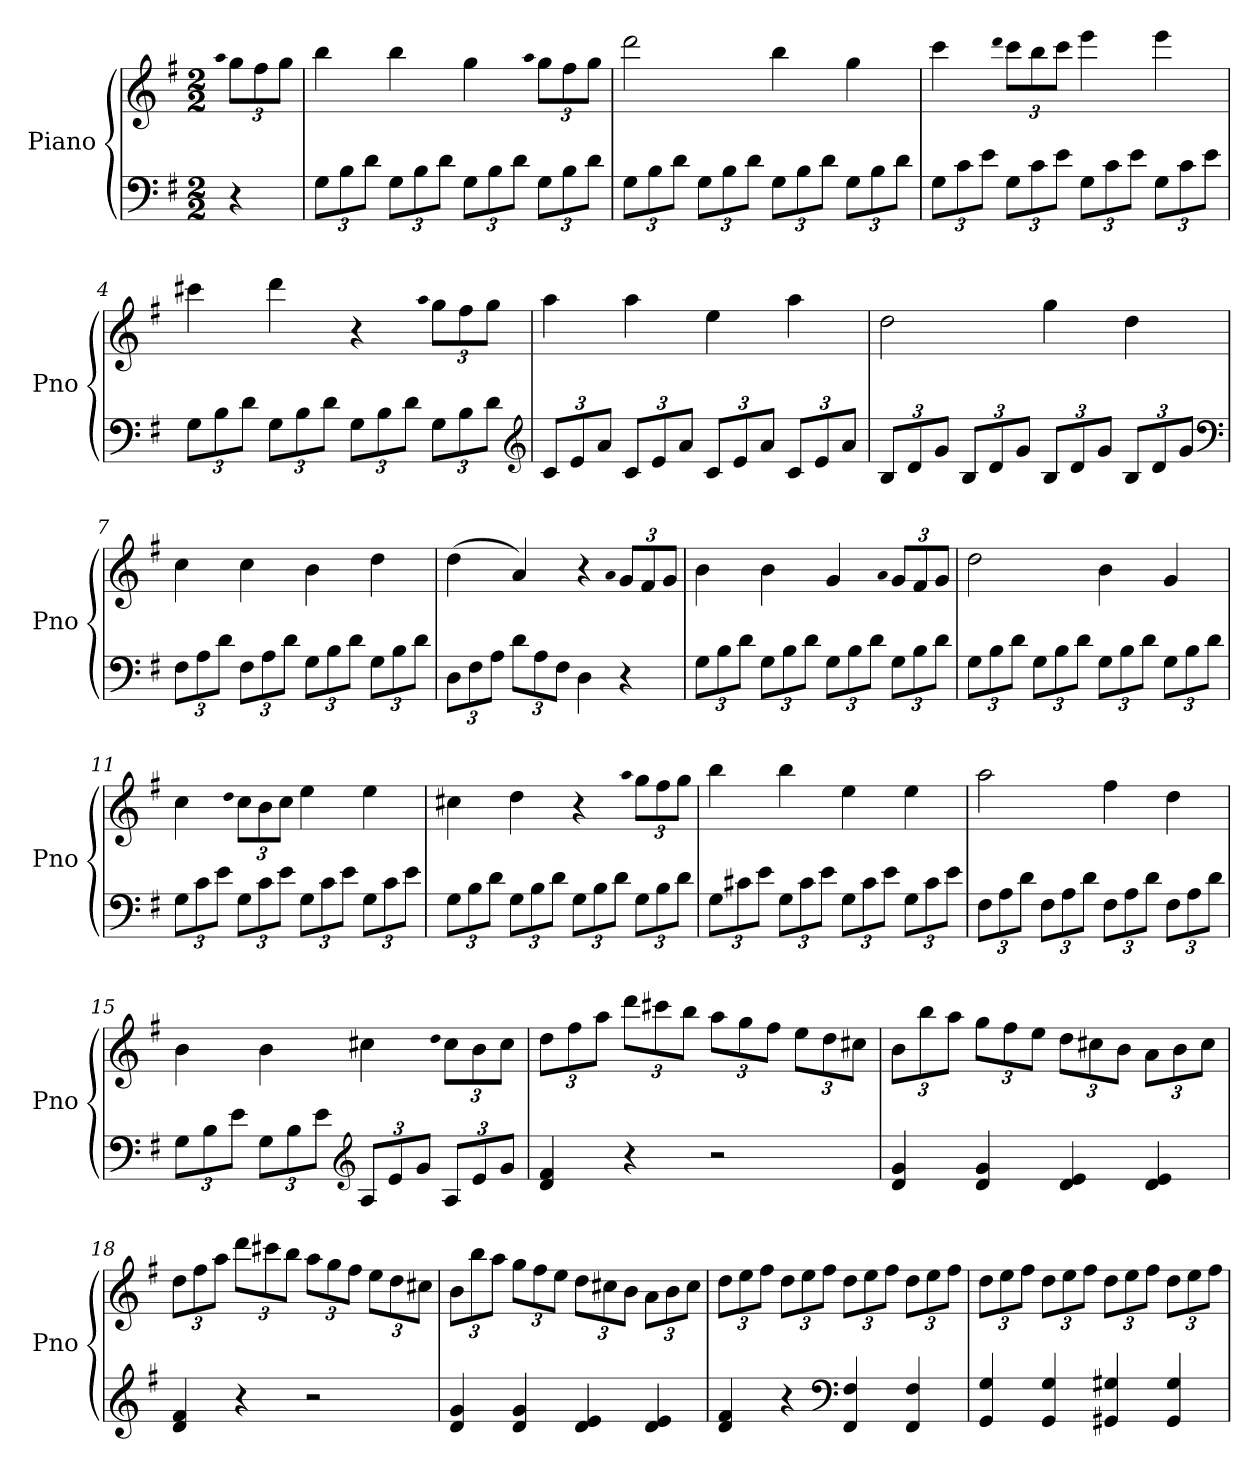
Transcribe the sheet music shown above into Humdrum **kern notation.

**kern	**kern
*part1	*part1
*staff2	*staff1
*I"Piano	*
*I'Pno	*
*clefF4	*clefG2
*k[f#]	*k[f#]
*G:	*G:
*M2/2	*M2/2
*MM200	*MM200
=	=
.	qaa
4r	12gg\L
.	12ff#\
.	12gg\J
=1	=1
12G\L	4bb\
12B\	.
12d\J	.
12G\L	4bb\
12B\	.
12d\J	.
12G\L	4gg\
12B\	.
12d\J	.
.	qaa
12G\L	12gg\L
12B\	12ff#\
12d\J	12gg\J
=2	=2
12G\L	2ddd\
12B\	.
12d\J	.
12G\L	.
12B\	.
12d\J	.
12G\L	4bb\
12B\	.
12d\J	.
12G\L	4gg\
12B\	.
12d\J	.
=3	=3
12G\L	4ccc\
12c\	.
12e\J	.
.	qddd
12G\L	12ccc\L
12c\	12bb\
12e\J	12ccc\J
12G\L	4eee\
12c\	.
12e\J	.
12G\L	4eee\
12c\	.
12e\J	.
=4	=4
12G\L	4ccc#X\
12B\	.
12d\J	.
12G\L	4ddd\
12B\	.
12d\J	.
12G\L	4r
12B\	.
12d\J	.
.	qaa
12G\L	12gg\L
12B\	12ff#\
12d\J	12gg\J
*clefG2	*
=5	=5
12c/L	4aa\
12e/	.
12a/J	.
12c/L	4aa\
12e/	.
12a/J	.
12c/L	4ee\
12e/	.
12a/J	.
12c/L	4aa\
12e/	.
12a/J	.
=6	=6
12B/L	2dd\
12d/	.
12g/J	.
12B/L	.
12d/	.
12g/J	.
12B/L	4gg\
12d/	.
12g/J	.
12B/L	4dd\
12d/	.
12g/J	.
*clefF4	*
=7	=7
12F#\L	4cc\
12A\	.
12d\J	.
12F#\L	4cc\
12A\	.
12d\J	.
12G\L	4b\
12B\	.
12d\J	.
12G\L	4dd\
12B\	.
12d\J	.
=8	=8
12D\L	(4dd\
12F#\	.
12A\J	.
12d\L	4a/)
12A\	.
12F#\J	.
4D\	4r
.	qa
4r	12g/L
.	12f#/
.	12g/J
=9	=9
12G\L	4b\
12B\	.
12d\J	.
12G\L	4b\
12B\	.
12d\J	.
12G\L	4g/
12B\	.
12d\J	.
.	qa
12G\L	12g/L
12B\	12f#/
12d\J	12g/J
=10	=10
12G\L	2dd\
12B\	.
12d\J	.
12G\L	.
12B\	.
12d\J	.
12G\L	4b\
12B\	.
12d\J	.
12G\L	4g/
12B\	.
12d\J	.
=11	=11
12G\L	4cc\
12c\	.
12e\J	.
.	qdd
12G\L	12cc\L
12c\	12b\
12e\J	12cc\J
12G\L	4ee\
12c\	.
12e\J	.
12G\L	4ee\
12c\	.
12e\J	.
=12	=12
12G\L	4cc#X\
12B\	.
12d\J	.
12G\L	4dd\
12B\	.
12d\J	.
12G\L	4r
12B\	.
12d\J	.
.	qaa
12G\L	12gg\L
12B\	12ff#\
12d\J	12gg\J
=13	=13
12G\L	4bb\
12c#X\	.
12e\J	.
12G\L	4bb\
12c#\	.
12e\J	.
12G\L	4ee\
12c#\	.
12e\J	.
12G\L	4ee\
12c#\	.
12e\J	.
=14	=14
12F#\L	2aa\
12A\	.
12d\J	.
12F#\L	.
12A\	.
12d\J	.
12F#\L	4ff#\
12A\	.
12d\J	.
12F#\L	4dd\
12A\	.
12d\J	.
=15	=15
12G\L	4b\
12B\	.
12e\J	.
12G\L	4b\
12B\	.
12e\J	.
*clefG2	*
12A/L	4cc#X\
12e/	.
12g/J	.
.	qdd
12A/L	12cc#\L
12e/	12b\
12g/J	12cc#\J
=16	=16
4d/ 4f#/	12dd\L
.	12ff#\
.	12aa\J
4r	12ddd\L
.	12ccc#X\
.	12bb\J
2r	12aa\L
.	12gg\
.	12ff#\J
.	12ee\L
.	12dd\
.	12cc#X\J
=17	=17
4d/ 4g/	12b\L
.	12bb\
.	12aa\J
4d/ 4g/	12gg\L
.	12ff#\
.	12ee\J
4d/ 4e/	12dd\L
.	12cc#X\
.	12b\J
4d/ 4e/	12a\L
.	12b\
.	12cc#\J
=18	=18
4d/ 4f#/	12dd\L
.	12ff#\
.	12aa\J
4r	12ddd\L
.	12ccc#X\
.	12bb\J
2r	12aa\L
.	12gg\
.	12ff#\J
.	12ee\L
.	12dd\
.	12cc#X\J
=19	=19
4d/ 4g/	12b\L
.	12bb\
.	12aa\J
4d/ 4g/	12gg\L
.	12ff#\
.	12ee\J
4d/ 4e/	12dd\L
.	12cc#X\
.	12b\J
4d/ 4e/	12a\L
.	12b\
.	12cc#\J
=20	=20
4d/ 4f#/	12dd\L
.	12ee\
.	12ff#\J
4r	12dd\L
.	12ee\
.	12ff#\J
*clefF4	*
4FF#/ 4F#/	12dd\L
.	12ee\
.	12ff#\J
4FF#/ 4F#/	12dd\L
.	12ee\
.	12ff#\J
=21	=21
4GG/ 4G/	12dd\L
.	12ee\
.	12ff#\J
4GG/ 4G/	12dd\L
.	12ee\
.	12ff#\J
4GG#X/ 4G#X/	12dd\L
.	12ee\
.	12ff#\J
4GG#/ 4G#/	12dd\L
.	12ee\
.	12ff#\J
=	=
*-	*-
